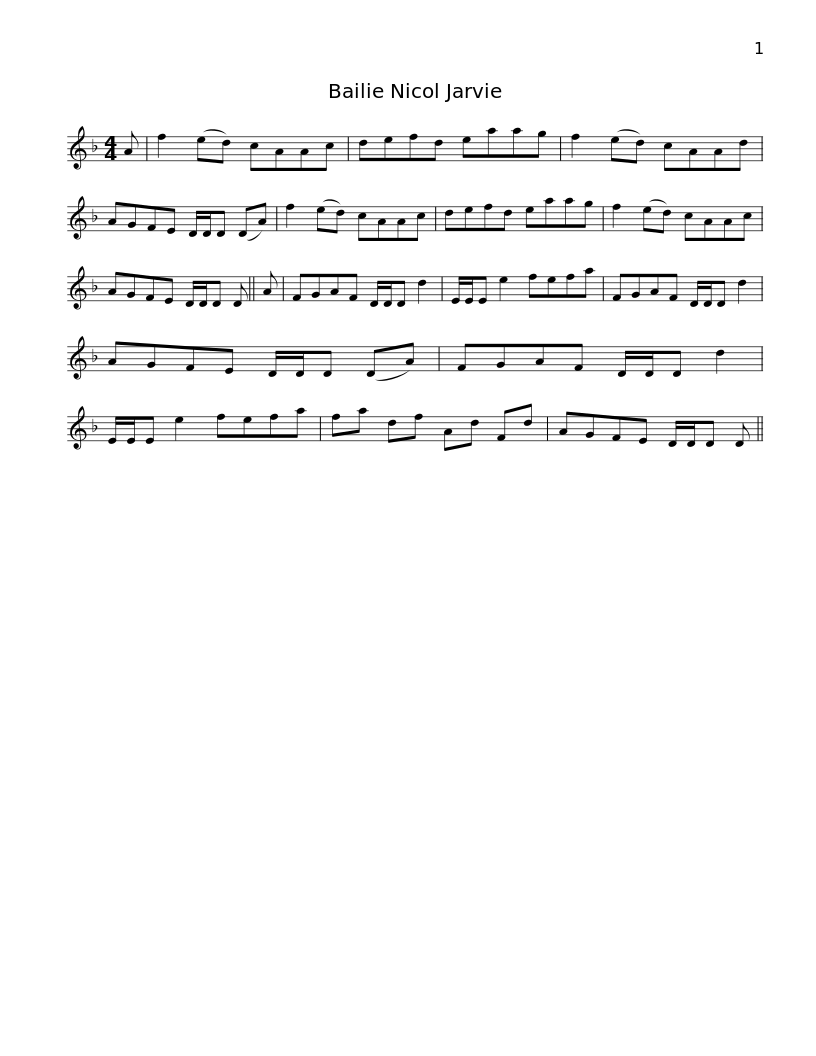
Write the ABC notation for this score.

X:1
L:1/8
M:4/4
I:linebreak $
K:Dmin
V:1 treble
V:1
 A | f2 (ed) cAAc | defd eaag | f2 (ed) cAAd | AGFE D/D/D (DA) | %5
 f2 (ed) cAAc |$ defd eaag | f2 (ed) cAAc | AGFE D/D/D D || A | %10
 FGAF D/D/D d2 | E/E/E e2 fefa |$ FGAF D/D/D d2 | AGFE D/D/D (DA) | FGAF D/D/D d2 | %15
 E/E/E e2 fefa | fa df Ad Fd |$ AGFE D/D/D D || %18
